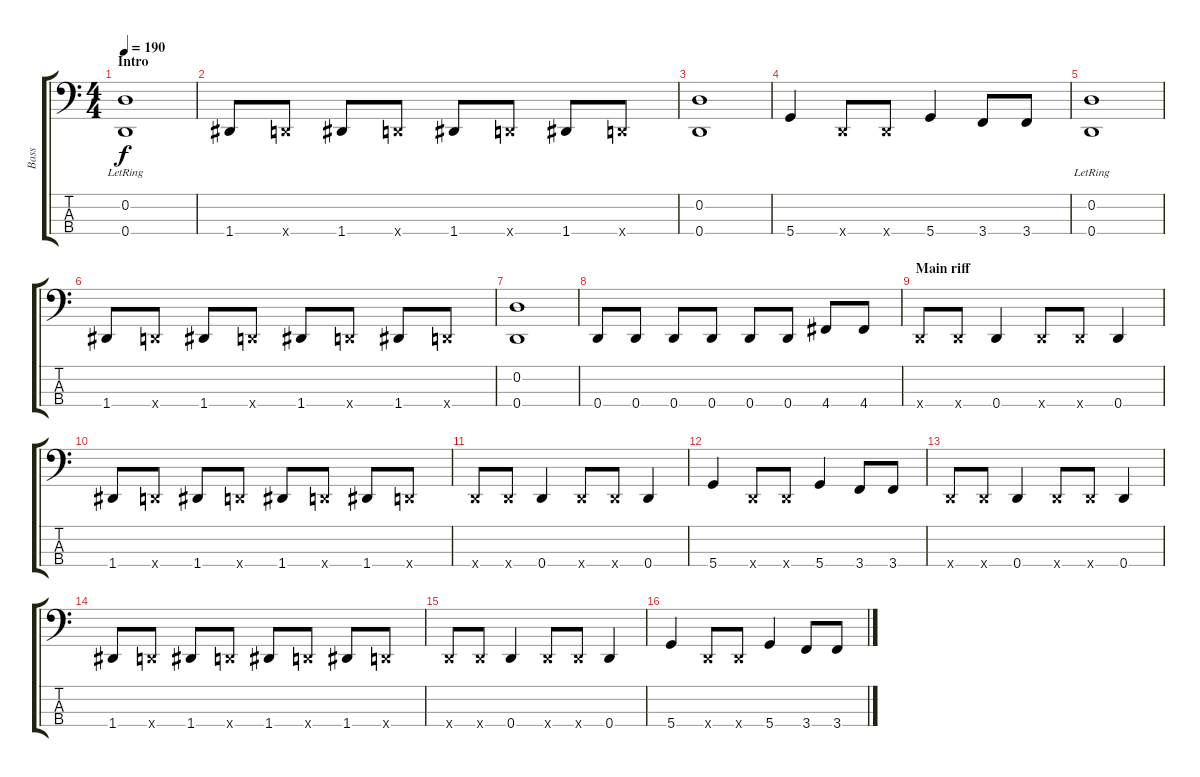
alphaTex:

\track ("Bass" "Bass") {instrument electricbasspick}
\staff {score tabs}
\tuning (G2 D2 A1 D1) {hide}
\ts (4 4)
\section ("" "Intro")
\tempo 190
\clef f4
\ks c
(0.2 0.4{lr}).1{dy f instrument electricbasspick} |
1.4.8 0.4{x}.8 1.4.8 0.4{x}.8 1.4.8 0.4{x}.8 1.4.8 0.4{x}.8 |
(0.2 0.4).1 |
5.4.4 0.4{x}.8 0.4{x}.8 5.4.4 3.4.8 3.4.8 |
(0.2 0.4{lr}).1 |
1.4.8 0.4{x}.8 1.4.8 0.4{x}.8 1.4.8 0.4{x}.8 1.4.8 0.4{x}.8 |
(0.2 0.4).1 |
0.4.8 0.4.8 0.4.8 0.4.8 0.4.8 0.4.8 4.4.8 4.4.8 |
\section ("" "Main riff")
0.4{x}.8 0.4{x}.8 0.4.4 0.4{x}.8 0.4{x}.8 0.4.4 |
1.4.8 0.4{x}.8 1.4.8 0.4{x}.8 1.4.8 0.4{x}.8 1.4.8 0.4{x}.8 |
0.4{x}.8 0.4{x}.8 0.4.4 0.4{x}.8 0.4{x}.8 0.4.4 |
5.4.4 0.4{x}.8 0.4{x}.8 5.4.4 3.4.8 3.4.8 |
0.4{x}.8 0.4{x}.8 0.4.4 0.4{x}.8 0.4{x}.8 0.4.4 |
1.4.8 0.4{x}.8 1.4.8 0.4{x}.8 1.4.8 0.4{x}.8 1.4.8 0.4{x}.8 |
0.4{x}.8 0.4{x}.8 0.4.4 0.4{x}.8 0.4{x}.8 0.4.4 |
5.4.4 0.4{x}.8 0.4{x}.8 5.4.4 3.4.8 3.4.8
